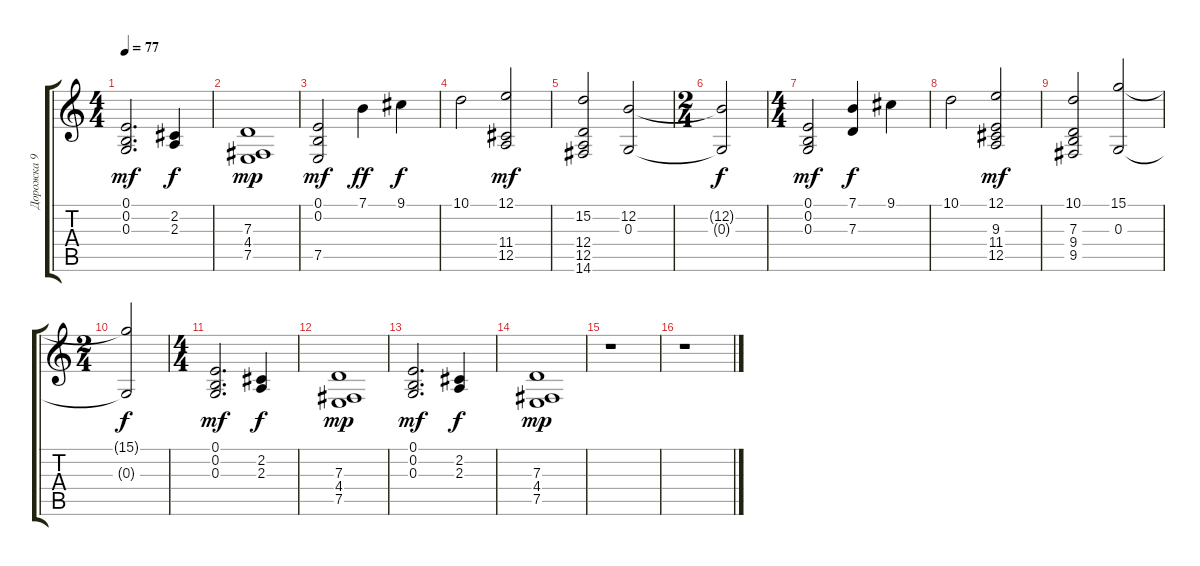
\track ("Дорожка 9" "Дорожка 9") {instrument synthstrings1}
\staff {score tabs}
\tuning (E4 B3 G3 D3 A2 E2) {hide}
\ts (4 4)
\tempo 77
\clef g2
\ks c
(0.1 0.2 0.3).2{d dy mf} (2.2 2.3).4{dy f} |
(7.3 4.4 7.5).1{dy mp} |
(0.1 0.2 7.5).2{dy mf} 7.1.4{dy ff} 9.1.4{dy f} |
10.1.2 (12.1 11.4 12.5).2{dy mf} |
(15.2 12.4 12.5 14.6).2 (12.2 0.3).2 |
\ts (2 4)
(12.2{t} 0.3{t}).2{dy f} |
\ts (4 4)
(0.1 0.2 0.3).2{dy mf} (7.1 7.3).4{dy f} 9.1.4 |
10.1.2 (12.1 9.3 11.4 12.5).2{dy mf} |
(10.1 7.3 9.4 9.5).2 (15.1 0.3).2 |
\ts (2 4)
(15.1{t} 0.3{t}).2{dy f} |
\ts (4 4)
(0.1 0.2 0.3).2{d dy mf} (2.2 2.3).4{dy f} |
(7.3 4.4 7.5).1{dy mp} |
(0.1 0.2 0.3).2{d dy mf} (2.2 2.3).4{dy f} |
(7.3 4.4 7.5).1{dy mp} |
r.1 |
r.1
